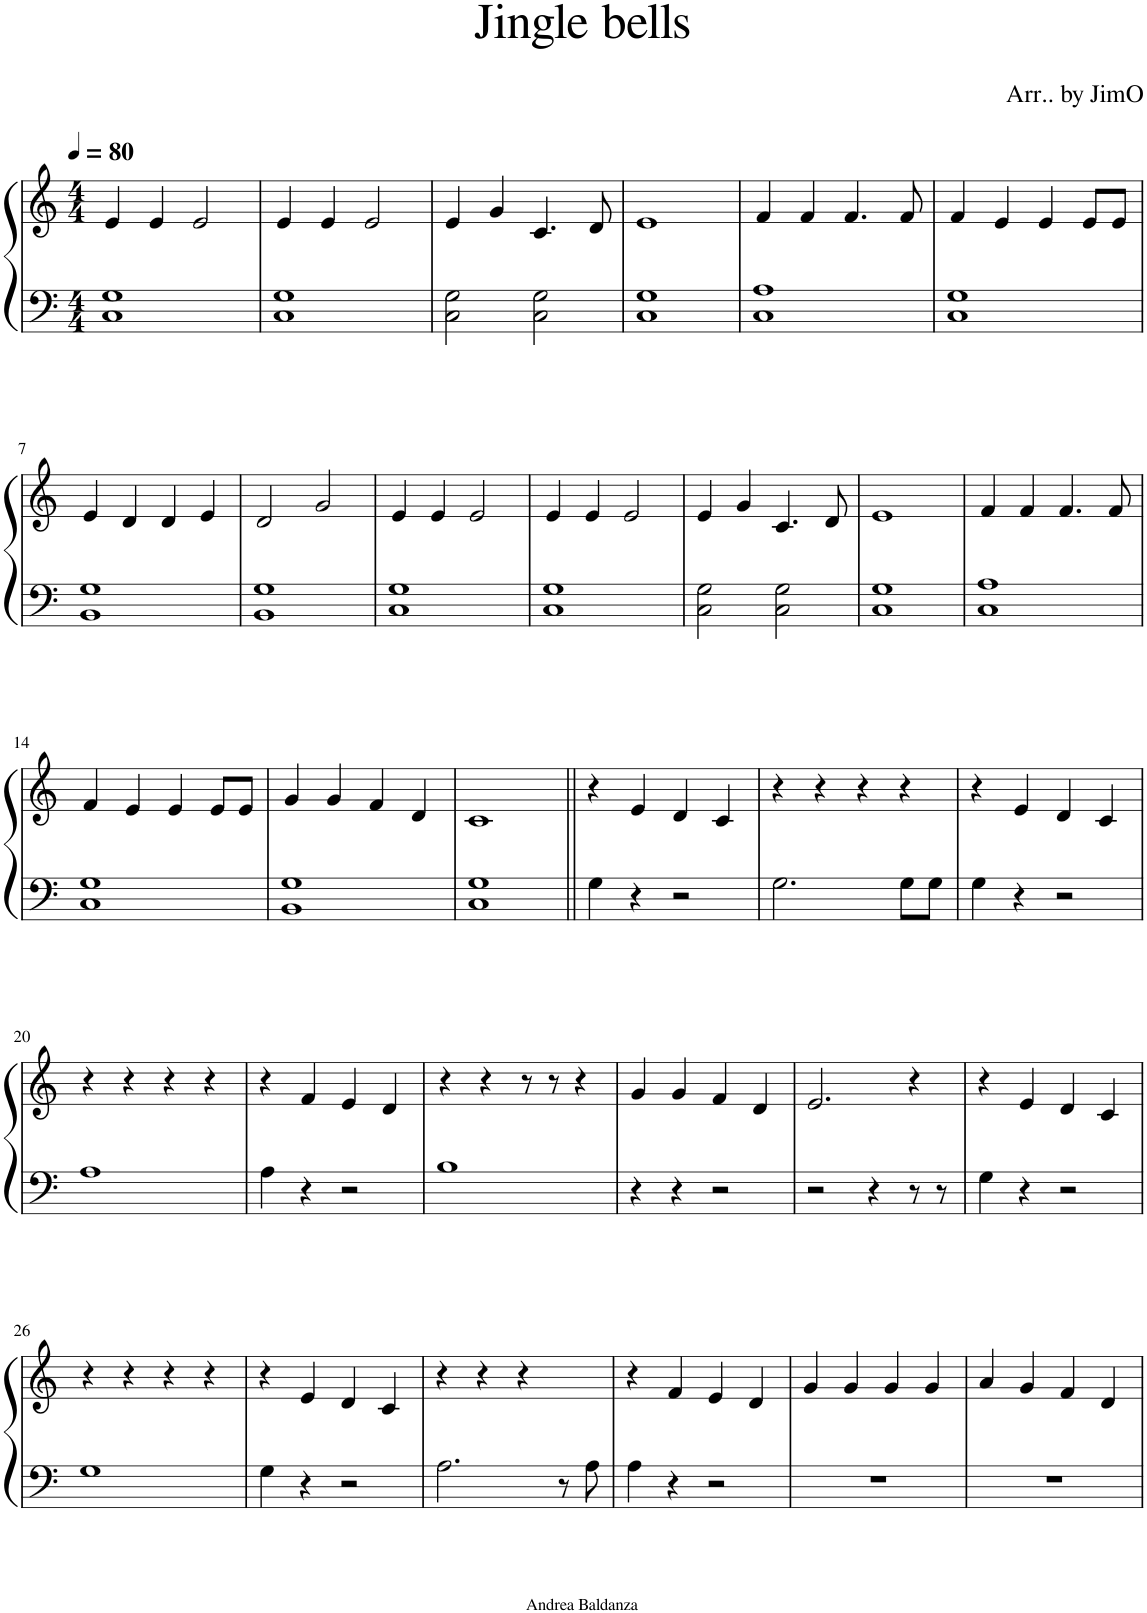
**kern	**kern
*part1	*part1
*staff2	*staff1
*I"Piano	*
*I'Pno.	*
*clefF4	*clefG2
*k[]	*k[]
*M4/4	*M4/4
*MM80	*MM80
=1	=1
1C 1G	4e/
.	4e/
.	2e/
=2	=2
1C 1G	4e/
.	4e/
.	2e/
=3	=3
2C\ 2G\	4e/
.	4g/
2C\ 2G\	4.c/
.	8d/
=4	=4
1C 1G	1e
=5	=5
1C 1A	4f/
.	4f/
.	4.f/
.	8f/
=6	=6
1C 1G	4f/
.	4e/
.	4e/
.	8e/L
.	8e/J
!!LO:LB:g=z
=7	=7
1BB 1G	4e/
.	4d/
.	4d/
.	4e/
=8	=8
1BB 1G	2d/
.	2g/
=9	=9
1C 1G	4e/
.	4e/
.	2e/
=10	=10
1C 1G	4e/
.	4e/
.	2e/
=11	=11
2C\ 2G\	4e/
.	4g/
2C\ 2G\	4.c/
.	8d/
=12	=12
1C 1G	1e
=13	=13
1C 1A	4f/
.	4f/
.	4.f/
.	8f/
!!LO:LB:g=z
=14	=14
1C 1G	4f/
.	4e/
.	4e/
.	8e/L
.	8e/J
=15	=15
1BB 1G	4g/
.	4g/
.	4f/
.	4d/
=16	=16
1C 1G	1c
=17||	=17||
4G\	4r
4r	4e/
2r	4d/
.	4c/
=18	=18
2.G\	4r
.	4r
.	4r
8G\L	4r
8G\J	.
=19	=19
4G\	4r
4r	4e/
2r	4d/
.	4c/
!!LO:LB:g=z
=20	=20
1A	4r
.	4r
.	4r
.	4r
=21	=21
4A\	4r
4r	4f/
2r	4e/
.	4d/
=22	=22
1B	4r
.	4r
.	8r
.	8r
.	4r
=23	=23
4r	4g/
4r	4g/
2r	4f/
.	4d/
=24	=24
2r	2.e/
4r	.
8r	4r
8r	.
=25	=25
4G\	4r
4r	4e/
2r	4d/
.	4c/
!!LO:LB:g=z
=26	=26
1G	4r
.	4r
.	4r
.	4r
=27	=27
4G\	4r
4r	4e/
2r	4d/
.	4c/
=28	=28
2.A\	4r
.	4r
.	4r
8r	4ryy
8A\	.
=29	=29
4A\	4r
4r	4f/
2r	4e/
.	4d/
=30	=30
1r	4g/
.	4g/
.	4g/
.	4g/
=31	=31
1r	4a/
.	4g/
.	4f/
.	4d/
=	=
*-	*-
